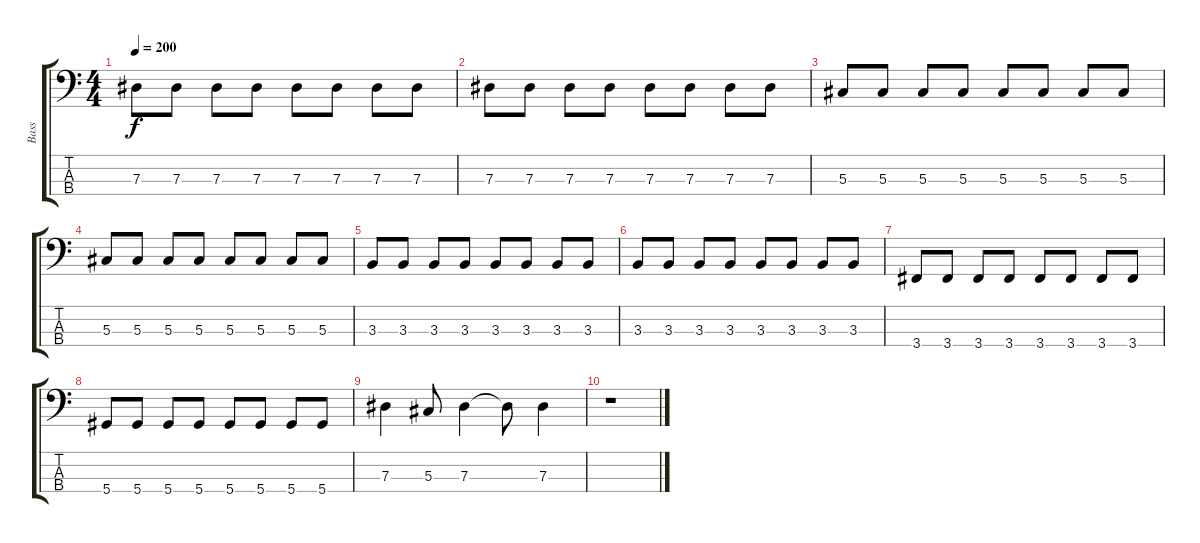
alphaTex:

\track ("Bass" "Bass") {instrument electricbasspick}
\staff {score tabs}
\tuning (Gb2 Db2 Ab1 Eb1) {hide}
\ts (4 4)
\tempo 200
\clef f4
\ks c
7.3.8{dy f} 7.3.8 7.3.8 7.3.8 7.3.8 7.3.8 7.3.8 7.3.8 |
7.3.8 7.3.8 7.3.8 7.3.8 7.3.8 7.3.8 7.3.8 7.3.8 |
5.3.8 5.3.8 5.3.8 5.3.8 5.3.8 5.3.8 5.3.8 5.3.8 |
5.3.8 5.3.8 5.3.8 5.3.8 5.3.8 5.3.8 5.3.8 5.3.8 |
3.3.8 3.3.8 3.3.8 3.3.8 3.3.8 3.3.8 3.3.8 3.3.8 |
3.3.8 3.3.8 3.3.8 3.3.8 3.3.8 3.3.8 3.3.8 3.3.8 |
3.4.8 3.4.8 3.4.8 3.4.8 3.4.8 3.4.8 3.4.8 3.4.8 |
5.4.8 5.4.8 5.4.8 5.4.8 5.4.8 5.4.8 5.4.8 5.4.8 |
7.3.4 5.3.8 7.3.4 7.3{t}.8 7.3.4 |
r.1
